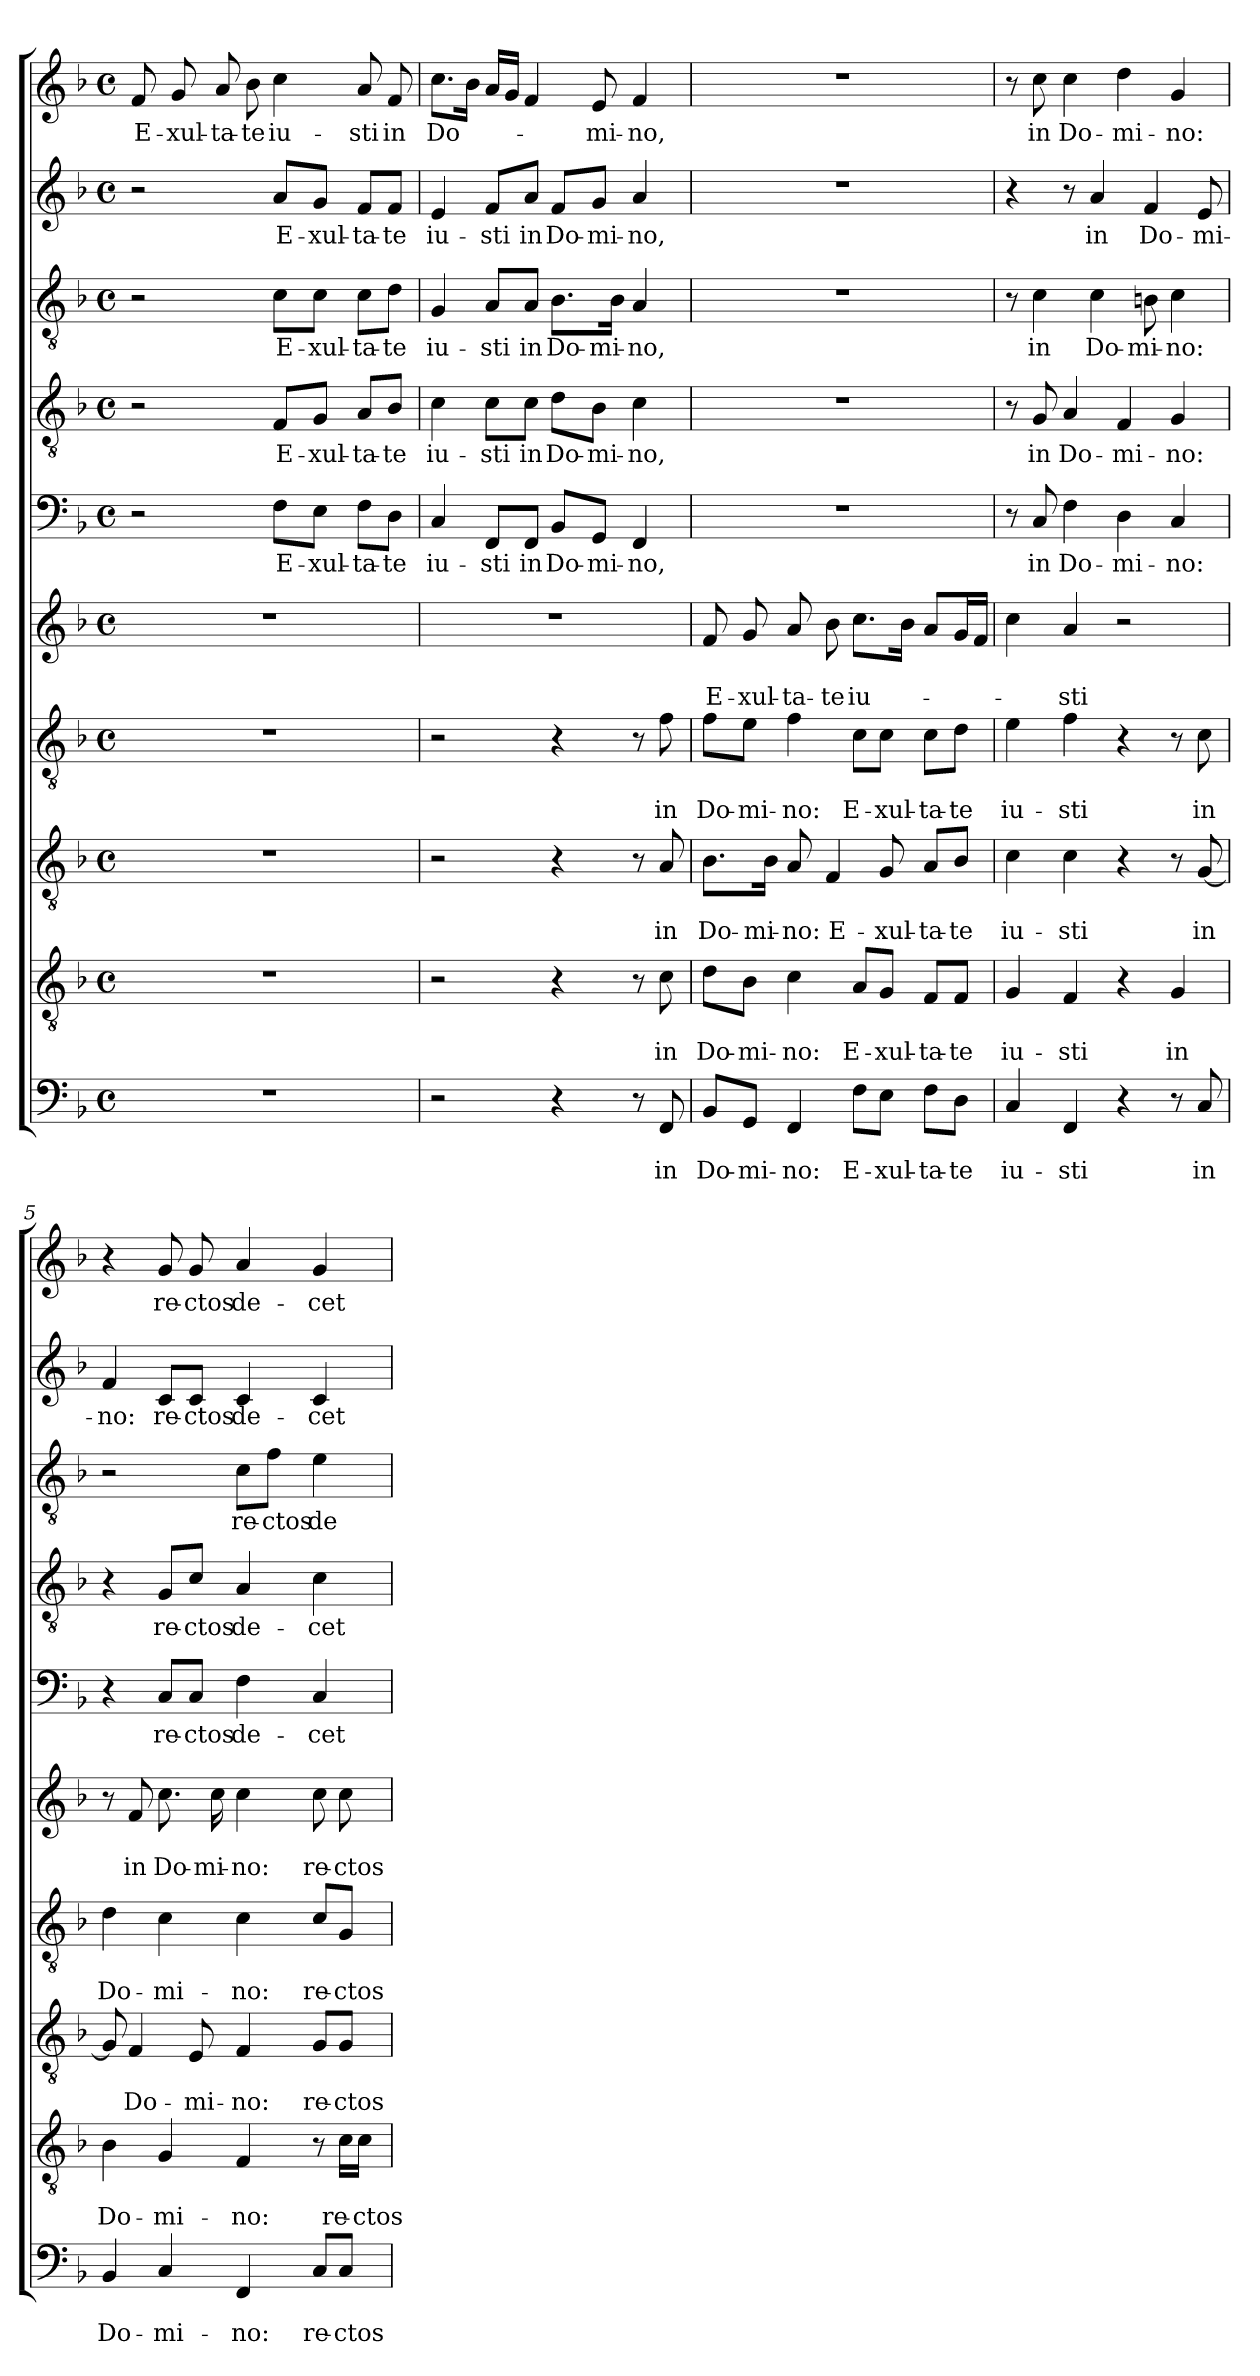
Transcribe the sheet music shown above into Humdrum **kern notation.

**kern	**text	**text	**kern	**text	**text	**kern	**text	**text	**kern	**text	**text	**kern	**text	**text	**kern	**text	**kern	**text	**kern	**text	**kern	**text	**kern	**text
*part10	*part10	*part10	*part9	*part9	*part9	*part8	*part8	*part8	*part7	*part7	*part7	*part6	*part6	*part6	*part5	*part5	*part4	*part4	*part3	*part3	*part2	*part2	*part1	*part1
*staff10	*staff10	*staff10	*staff9	*staff9	*staff9	*staff8	*staff8	*staff8	*staff7	*staff7	*staff7	*staff6	*staff6	*staff6	*staff5	*staff5	*staff4	*staff4	*staff3	*staff3	*staff2	*staff2	*staff1	*staff1
*clefF4	*	*	*clefGv2	*	*	*clefGv2	*	*	*clefGv2	*	*	*clefG2	*	*	*clefF4	*	*clefGv2	*	*clefGv2	*	*clefG2	*	*clefG2	*
*k[b-]	*	*	*k[b-]	*	*	*k[b-]	*	*	*k[b-]	*	*	*k[b-]	*	*	*k[b-]	*	*k[b-]	*	*k[b-]	*	*k[b-]	*	*k[b-]	*
*F:	*	*	*F:	*	*	*F:	*	*	*F:	*	*	*F:	*	*	*F:	*	*F:	*	*F:	*	*F:	*	*F:	*
*M4/4	*	*	*M4/4	*	*	*M4/4	*	*	*M4/4	*	*	*M4/4	*	*	*M4/4	*	*M4/4	*	*M4/4	*	*M4/4	*	*M4/4	*
*met(c)	*	*	*met(c)	*	*	*met(c)	*	*	*met(c)	*	*	*met(c)	*	*	*met(c)	*	*met(c)	*	*met(c)	*	*met(c)	*	*met(c)	*
=1	=1	=1	=1	=1	=1	=1	=1	=1	=1	=1	=1	=1	=1	=1	=1	=1	=1	=1	=1	=1	=1	=1	=1	=1
1r	.	.	1r	.	.	1r	.	.	1r	.	.	1r	.	.	2r	.	2r	.	2r	.	2r	.	8f/	E-
.	.	.	.	.	.	.	.	.	.	.	.	.	.	.	.	.	.	.	.	.	.	.	8g/	-xul-
.	.	.	.	.	.	.	.	.	.	.	.	.	.	.	.	.	.	.	.	.	.	.	8a/	-ta-
.	.	.	.	.	.	.	.	.	.	.	.	.	.	.	.	.	.	.	.	.	.	.	8b-\	-te
.	.	.	.	.	.	.	.	.	.	.	.	.	.	.	8F\L	E-	8F/L	E-	8c\L	E-	8a/L	E-	4cc\	iu-
.	.	.	.	.	.	.	.	.	.	.	.	.	.	.	8E\J	-xul-	8G/J	-xul-	8c\J	-xul-	8g/J	-xul-	.	.
.	.	.	.	.	.	.	.	.	.	.	.	.	.	.	8F\L	-ta-	8A/L	-ta-	8c\L	-ta-	8f/L	-ta-	8a/	-sti
.	.	.	.	.	.	.	.	.	.	.	.	.	.	.	8D\J	-te	8B-/J	-te	8d\J	-te	8f/J	-te	8f/	in
=2	=2	=2	=2	=2	=2	=2	=2	=2	=2	=2	=2	=2	=2	=2	=2	=2	=2	=2	=2	=2	=2	=2	=2	=2
2r	.	.	2r	.	.	2r	.	.	2r	.	.	1r	.	.	4C/	iu-	4c\	iu-	4G/	iu-	4e/	iu-	8.cc\L	Do-
.	.	.	.	.	.	.	.	.	.	.	.	.	.	.	.	.	.	.	.	.	.	.	16b-\Jk	.
.	.	.	.	.	.	.	.	.	.	.	.	.	.	.	8FF/L	-sti	8c\L	-sti	8A/L	-sti	8f/L	-sti	16a/LL	.
.	.	.	.	.	.	.	.	.	.	.	.	.	.	.	.	.	.	.	.	.	.	.	16g/JJ	.
.	.	.	.	.	.	.	.	.	.	.	.	.	.	.	8FF/J	in	8c\J	in	8A/J	in	8a/J	in	4f/	.
4r	.	.	4r	.	.	4r	.	.	4r	.	.	.	.	.	8BB-/L	Do-	8d\L	Do-	8.B-\L	Do-	8f/L	Do-	.	.
.	.	.	.	.	.	.	.	.	.	.	.	.	.	.	8GG/J	-mi-	8B-\J	-mi-	.	.	8g/J	-mi-	8e/	-mi-
.	.	.	.	.	.	.	.	.	.	.	.	.	.	.	.	.	.	.	16B-\Jk	-mi-	.	.	.	.
8r	.	.	8r	.	.	8r	.	.	8r	.	.	.	.	.	4FF/	-no,	4c\	-no,	4A/	-no,	4a/	-no,	4f/	-no,
8FF/	.	in	8c\	.	in	8A/	.	in	8f\	.	in	.	.	.	.	.	.	.	.	.	.	.	.	.
=3	=3	=3	=3	=3	=3	=3	=3	=3	=3	=3	=3	=3	=3	=3	=3	=3	=3	=3	=3	=3	=3	=3	=3	=3
8BB-/L	.	Do-	8d\L	.	Do-	8.B-\L	.	Do-	8f\L	.	Do-	8f/	.	E-	1r	.	1r	.	1r	.	1r	.	1r	.
8GG/J	.	-mi-	8B-\J	.	-mi-	.	.	.	8e\J	.	-mi-	8g/	.	-xul-	.	.	.	.	.	.	.	.	.	.
.	.	.	.	.	.	16B-\Jk	.	-mi-	.	.	.	.	.	.	.	.	.	.	.	.	.	.	.	.
4FF/	.	-no:	4c\	.	-no:	8A/	.	-no:	4f\	.	-no:	8a/	.	-ta-	.	.	.	.	.	.	.	.	.	.
.	.	.	.	.	.	4F/	.	E-	.	.	.	8b-\	.	-te	.	.	.	.	.	.	.	.	.	.
8F\L	.	E-	8A/L	.	E-	.	.	.	8c\L	.	E-	8.cc\L	.	iu-	.	.	.	.	.	.	.	.	.	.
8E\J	.	-xul-	8G/J	.	-xul-	8G/	.	-xul-	8c\J	.	-xul-	.	.	.	.	.	.	.	.	.	.	.	.	.
.	.	.	.	.	.	.	.	.	.	.	.	16b-\Jk	.	.	.	.	.	.	.	.	.	.	.	.
8F\L	.	-ta-	8F/L	.	-ta-	8A/L	.	-ta-	8c\L	.	-ta-	8a/L	.	.	.	.	.	.	.	.	.	.	.	.
8D\J	.	-te	8F/J	.	-te	8B-/J	.	-te	8d\J	.	-te	16g/L	.	.	.	.	.	.	.	.	.	.	.	.
.	.	.	.	.	.	.	.	.	.	.	.	16f/JJ	.	.	.	.	.	.	.	.	.	.	.	.
=4	=4	=4	=4	=4	=4	=4	=4	=4	=4	=4	=4	=4	=4	=4	=4	=4	=4	=4	=4	=4	=4	=4	=4	=4
4C/	.	iu-	4G/	.	iu-	4c\	.	iu-	4e\	.	iu-	4cc\	.	.	8r	.	8r	.	8r	.	4r	.	8r	.
.	.	.	.	.	.	.	.	.	.	.	.	.	.	.	8C/	in	8G/	in	4c\	in	.	.	8cc\	in
4FF/	.	-sti	4F/	.	-sti	4c\	.	-sti	4f\	.	-sti	4a/	.	-sti	4F\	Do-	4A/	Do-	.	.	8r	.	4cc\	Do-
.	.	.	.	.	.	.	.	.	.	.	.	.	.	.	.	.	.	.	4c\	Do-	4a/	in	.	.
4r	.	.	4r	.	.	4r	.	.	4r	.	.	2r	.	.	4D\	-mi-	4F/	-mi-	.	.	.	.	4dd\	-mi-
.	.	.	.	.	.	.	.	.	.	.	.	.	.	.	.	.	.	.	8Bn\	-mi-	4f/	Do-	.	.
8r	.	.	4G/	.	in	8r	.	.	8r	.	.	.	.	.	4C/	-no:	4G/	-no:	4c\	-no:	.	.	4g/	-no:
8C/	.	in	.	.	.	[8G/	.	in	8c\	.	in	.	.	.	.	.	.	.	.	.	8e/	-mi-	.	.
!!LO:LB:g=z
=5	=5	=5	=5	=5	=5	=5	=5	=5	=5	=5	=5	=5	=5	=5	=5	=5	=5	=5	=5	=5	=5	=5	=5	=5
4BB-/	.	Do-	4B-\	.	Do-	8G/]	.	.	4d\	.	Do-	8r	.	.	4r	.	4r	.	2r	.	4f/	-no:	4r	.
.	.	.	.	.	.	4F/	.	Do-	.	.	.	8f/	.	in	.	.	.	.	.	.	.	.	.	.
4C/	.	-mi-	4G/	.	-mi-	.	.	.	4c\	.	-mi-	8.cc\	.	Do-	8C/L	re-	8G/L	re-	.	.	8c/L	re-	8g/	re-
.	.	.	.	.	.	8E/	.	-mi-	.	.	.	.	.	.	8C/J	-ctos	8c/J	-ctos	.	.	8c/J	-ctos	8g/	-ctos
.	.	.	.	.	.	.	.	.	.	.	.	16cc\	.	-mi-	.	.	.	.	.	.	.	.	.	.
4FF/	.	-no:	4F/	.	-no:	4F/	.	-no:	4c\	.	-no:	4cc\	.	-no:	4F\	de-	4A/	de-	8c\L	re-	4c/	de-	4a/	de-
.	.	.	.	.	.	.	.	.	.	.	.	.	.	.	.	.	.	.	8f\J	-ctos	.	.	.	.
8C/L	.	re-	8r	.	.	8G/L	.	re-	8c/L	.	re-	8cc\	.	re-	4C/	-cet	4c\	-cet	4e\	de-	4c/	-cet	4g/	-cet
8C/J	.	-ctos	16c\LL	.	re-	8G/J	.	-ctos	8G/J	.	-ctos	8cc\	.	-ctos	.	.	.	.	.	.	.	.	.	.
.	.	.	16c\JJ	.	-ctos	.	.	.	.	.	.	.	.	.	.	.	.	.	.	.	.	.	.	.
=	=	=	=	=	=	=	=	=	=	=	=	=	=	=	=	=	=	=	=	=	=	=	=	=
*-	*-	*-	*-	*-	*-	*-	*-	*-	*-	*-	*-	*-	*-	*-	*-	*-	*-	*-	*-	*-	*-	*-	*-	*-
